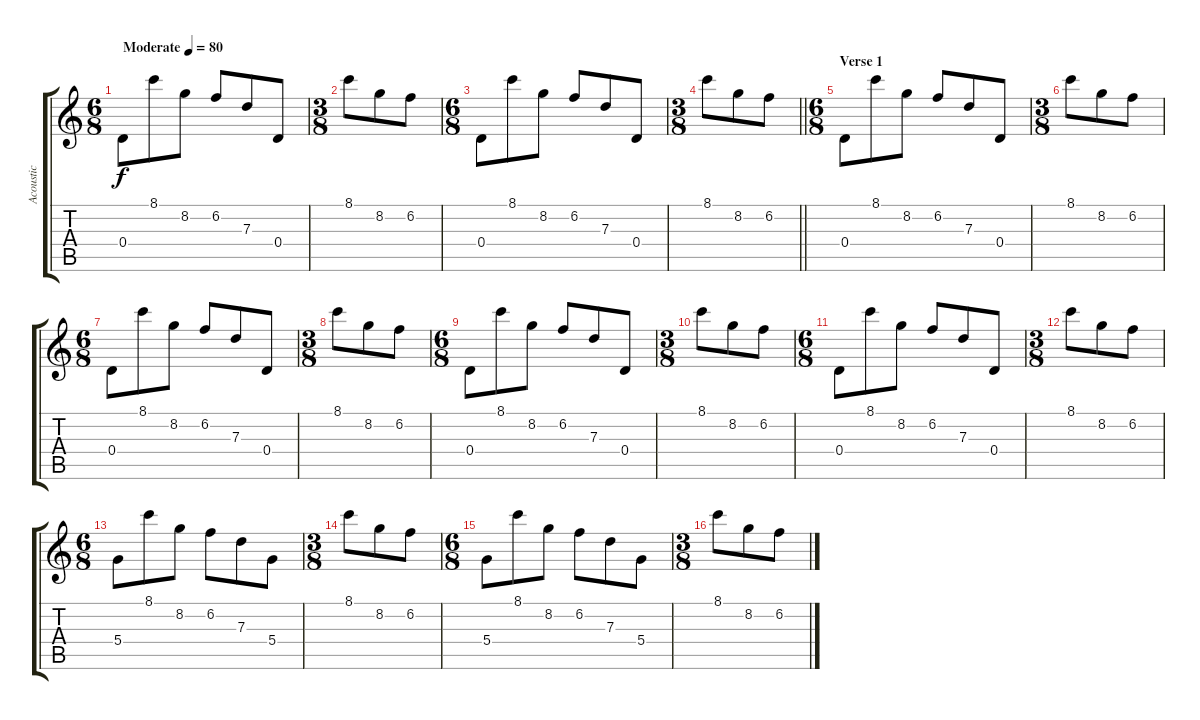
\track ("Acoustic" "Acoustic") {instrument acousticguitarsteel}
\staff {score tabs}
\tuning (E4 B3 G3 D3 A2 E2) {hide}
\ts (6 8)
\tempo (80 "Moderate")
\clef g2
\ks c
0.4.8{dy f instrument acousticguitarsteel} 8.1.8 8.2.8 6.2.8 7.3.8 0.4.8 |
\ts (3 8)
8.1.8 8.2.8 6.2.8 |
\ts (6 8)
0.4.8 8.1.8 8.2.8 6.2.8 7.3.8 0.4.8 |
\ts (3 8)
\barLineRight lightlight
8.1.8 8.2.8 6.2.8 |
\ts (6 8)
\section ("" "Verse 1")
0.4.8 8.1.8 8.2.8 6.2.8 7.3.8 0.4.8 |
\ts (3 8)
8.1.8 8.2.8 6.2.8 |
\ts (6 8)
0.4.8 8.1.8 8.2.8 6.2.8 7.3.8 0.4.8 |
\ts (3 8)
8.1.8 8.2.8 6.2.8 |
\ts (6 8)
0.4.8 8.1.8 8.2.8 6.2.8 7.3.8 0.4.8 |
\ts (3 8)
8.1.8 8.2.8 6.2.8 |
\ts (6 8)
0.4.8 8.1.8 8.2.8 6.2.8 7.3.8 0.4.8 |
\ts (3 8)
8.1.8 8.2.8 6.2.8 |
\ts (6 8)
5.4.8 8.1.8 8.2.8 6.2.8 7.3.8 5.4.8 |
\ts (3 8)
8.1.8 8.2.8 6.2.8 |
\ts (6 8)
5.4.8 8.1.8 8.2.8 6.2.8 7.3.8 5.4.8 |
\ts (3 8)
8.1.8 8.2.8 6.2.8
